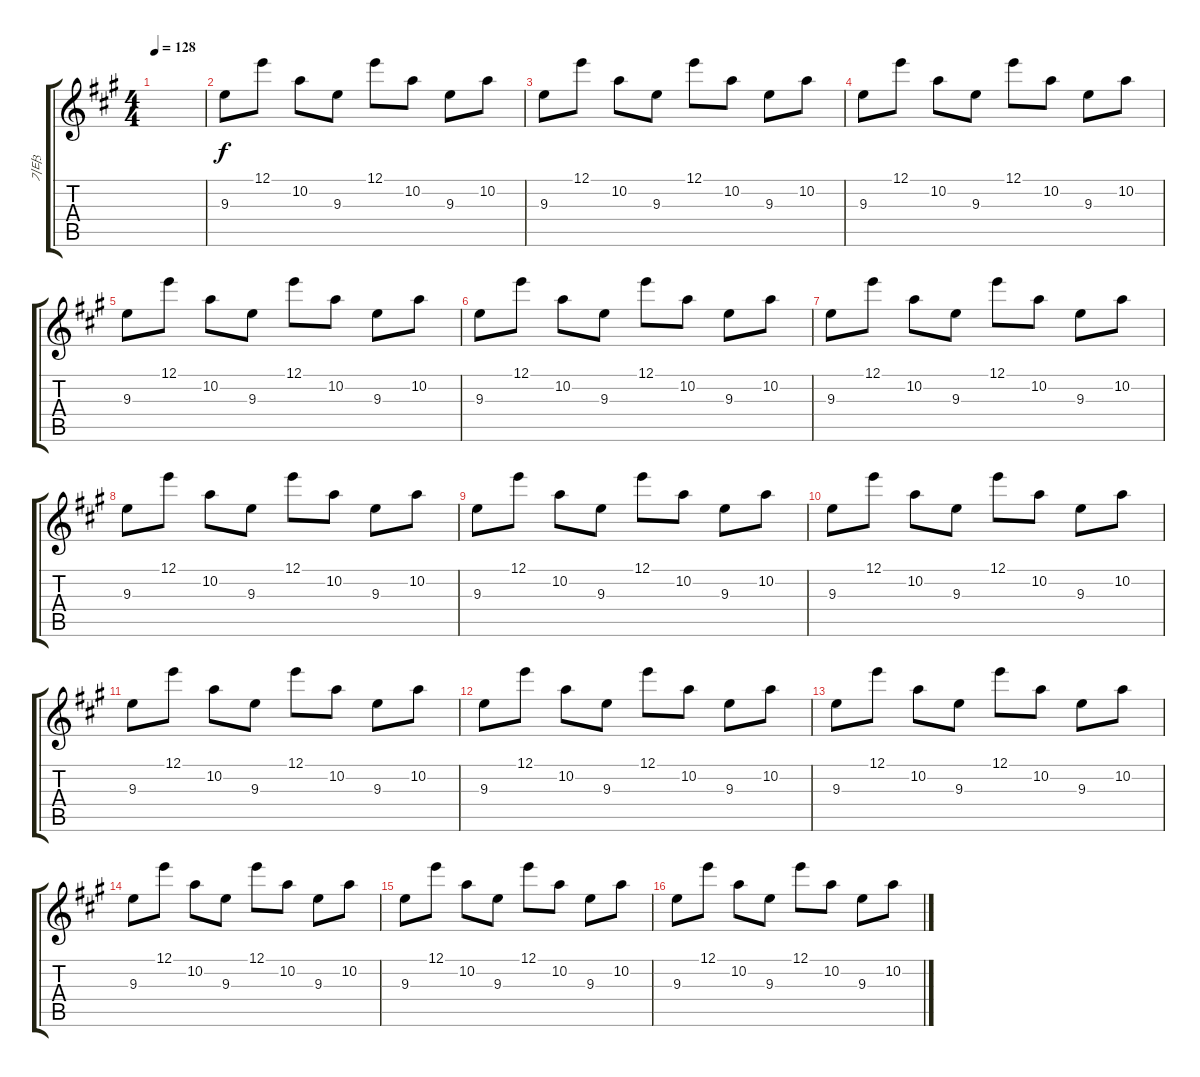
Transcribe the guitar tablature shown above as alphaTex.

\track ("기타3" "기타3") {instrument acousticguitarsteel}
\staff {score tabs}
\tuning (E4 B3 G3 D3 A2 E2) {hide}
\ts (4 4)
\tempo 128
\clef g2
\ks a
|
9.3.8 12.1.8 10.2.8 9.3.8 12.1.8 10.2.8 9.3.8 10.2.8 |
9.3.8 12.1.8 10.2.8 9.3.8 12.1.8 10.2.8 9.3.8 10.2.8 |
9.3.8 12.1.8 10.2.8 9.3.8 12.1.8 10.2.8 9.3.8 10.2.8 |
9.3.8 12.1.8 10.2.8 9.3.8 12.1.8 10.2.8 9.3.8 10.2.8 |
9.3.8 12.1.8 10.2.8 9.3.8 12.1.8 10.2.8 9.3.8 10.2.8 |
9.3.8 12.1.8 10.2.8 9.3.8 12.1.8 10.2.8 9.3.8 10.2.8 |
9.3.8 12.1.8 10.2.8 9.3.8 12.1.8 10.2.8 9.3.8 10.2.8 |
9.3.8 12.1.8 10.2.8 9.3.8 12.1.8 10.2.8 9.3.8 10.2.8 |
9.3.8 12.1.8 10.2.8 9.3.8 12.1.8 10.2.8 9.3.8 10.2.8 |
9.3.8 12.1.8 10.2.8 9.3.8 12.1.8 10.2.8 9.3.8 10.2.8 |
9.3.8 12.1.8 10.2.8 9.3.8 12.1.8 10.2.8 9.3.8 10.2.8 |
9.3.8 12.1.8 10.2.8 9.3.8 12.1.8 10.2.8 9.3.8 10.2.8 |
9.3.8 12.1.8 10.2.8 9.3.8 12.1.8 10.2.8 9.3.8 10.2.8 |
9.3.8 12.1.8 10.2.8 9.3.8 12.1.8 10.2.8 9.3.8 10.2.8 |
9.3.8 12.1.8 10.2.8 9.3.8 12.1.8 10.2.8 9.3.8 10.2.8
